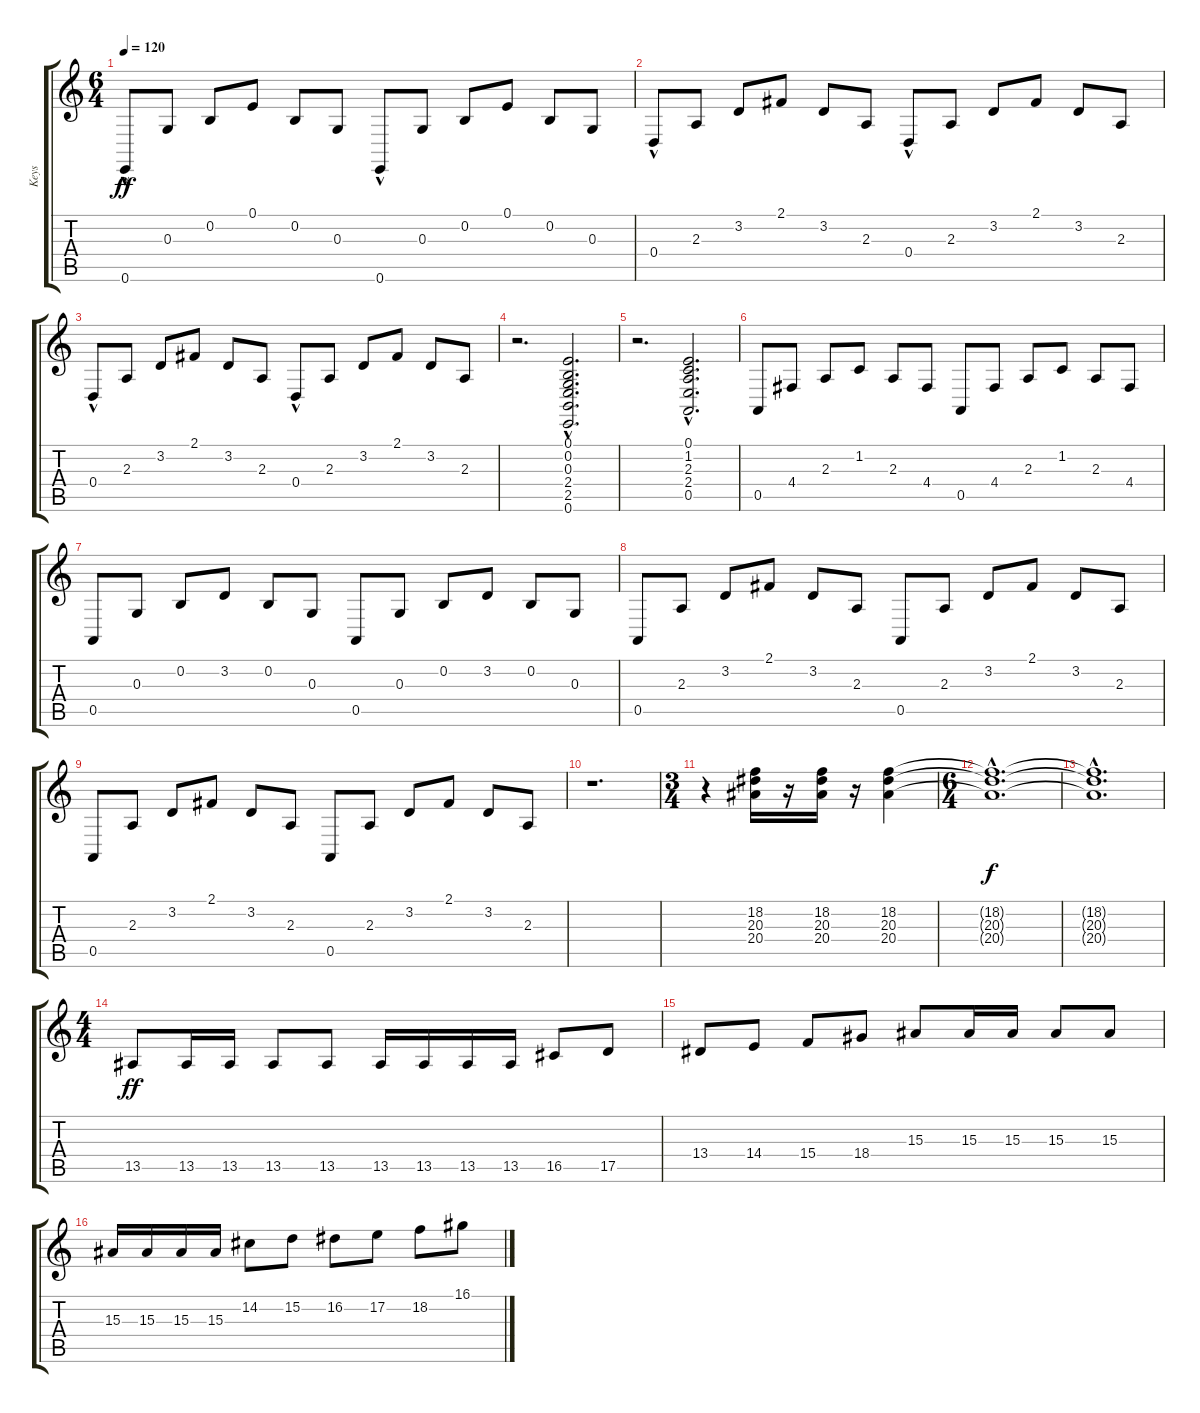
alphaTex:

\track ("Keys" "Keys") {instrument rockorgan}
\staff {score tabs}
\tuning (E4 B3 G3 D3 A2 E2) {hide}
\ts (6 4)
\tempo 120
\clef g2
\ks c
0.6{hac}.8{dy ff} 0.3.8 0.2.8 0.1.8 0.2.8 0.3.8 0.6{hac}.8 0.3.8 0.2.8 0.1.8 0.2.8 0.3.8 |
0.4{hac}.8 2.3.8 3.2.8 2.1.8 3.2.8 2.3.8 0.4{hac}.8 2.3.8 3.2.8 2.1.8 3.2.8 2.3.8 |
0.4{hac}.8 2.3.8 3.2.8 2.1.8 3.2.8 2.3.8 0.4{hac}.8 2.3.8 3.2.8 2.1.8 3.2.8 2.3.8 |
r.2{d} (0.1{hac} 0.2{hac} 0.3{hac} 2.4{hac} 2.5{hac} 0.6{hac}).2{d} |
r.2{d} (0.1{hac} 1.2{hac} 2.3{hac} 2.4{hac} 0.5{hac}).2{d} |
0.5.8 4.4.8 2.3.8 1.2.8 2.3.8 4.4.8 0.5.8 4.4.8 2.3.8 1.2.8 2.3.8 4.4.8 |
0.5.8 0.3.8 0.2.8 3.2.8 0.2.8 0.3.8 0.5.8 0.3.8 0.2.8 3.2.8 0.2.8 0.3.8 |
0.5.8 2.3.8 3.2.8 2.1.8 3.2.8 2.3.8 0.5.8 2.3.8 3.2.8 2.1.8 3.2.8 2.3.8 |
0.5.8 2.3.8 3.2.8 2.1.8 3.2.8 2.3.8 0.5.8 2.3.8 3.2.8 2.1.8 3.2.8 2.3.8 |
r.1{d} |
\ts (3 4)
r.4 (18.2 20.3 20.4).16{volume 16 instrument electricguitarclean} r.16 (18.2 20.3 20.4).16 r.16 (18.2 20.3 20.4).4 |
\ts (6 4)
(18.2{hac t} 20.3{hac t} 20.4{hac t}).1{d dy f} |
(18.2{hac t} 20.3{hac t} 20.4{hac t}).1{d} |
\ts (4 4)
13.5.8{dy ff instrument rockorgan} 13.5.16 13.5.16 13.5.8 13.5.8 13.5.16 13.5.16 13.5.16 13.5.16 16.5.8 17.5.8 |
13.4.8 14.4.8 15.4.8 18.4.8 15.3.8 15.3.16 15.3.16 15.3.8 15.3.8 |
15.3.16 15.3.16 15.3.16 15.3.16 14.2.8 15.2.8 16.2.8 17.2.8 18.2.8 16.1.8
